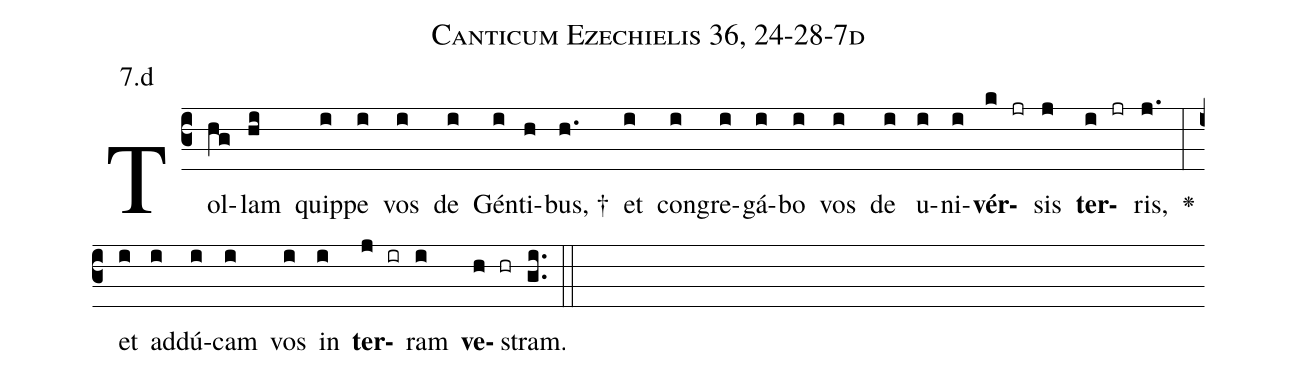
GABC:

name: Canticum Ezechielis 36, 24-28-7d;
annotation: 7.d;
%%
(c3)Tol(hg)lam(hi) quip(i)pe(i) vos(i) de(i) Gén(i)ti(h)bus, †(h.) et(i) con(i)gre(i)gá(i)bo(i) vos(i) de(i) u(i)ni(i)<b>vér</b>(k jr)sis(j) <b>ter</b>(i jr)ris,(j.) <v>\greheightstar</v>(:) et(i) ad(i)dú(i)cam(i) vos(i) in(i) <b>ter</b>(j ir)ram(i) <b>ve</b>(h hr)stram.(gi..) (::)


%E(i) u(i) o(j) u(i) a(h) e.(gi..) (::)
